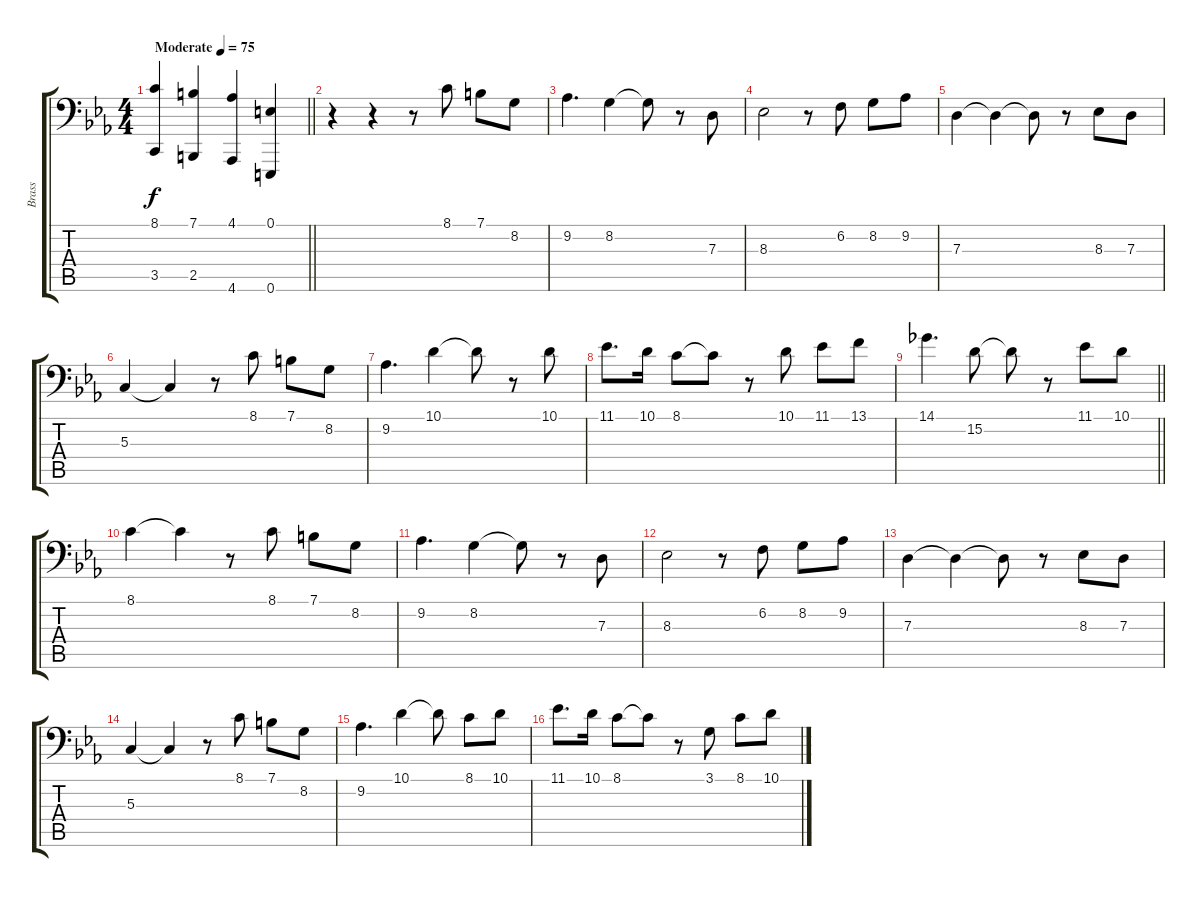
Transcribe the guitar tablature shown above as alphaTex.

\track ("Brass" "Brass") {instrument frenchhorn}
\staff {score tabs}
\tuning (E3 B2 G2 D2 A1 E1) {hide}
\ts (4 4)
\tempo (75 "Moderate")
\clef f4
\barLineRight lightlight
\ks cminor
(8.1 3.5).4{dy f instrument frenchhorn} (7.1 2.5).4 (4.1 4.6).4 (0.1 0.6).4 |
\section ("" "")
r.4 r.4 r.8 8.1.8 7.1.8 8.2.8 |
9.2.4{d} 8.2.4 8.2{t}.8 r.8 7.3.8 |
8.3.2 r.8 6.2.8 8.2.8 9.2.8 |
7.3.4 7.3{t}.4 7.3{t}.8 r.8 8.3.8 7.3.8 |
5.3.4 5.3{t}.4 r.8 8.1.8 7.1.8 8.2.8 |
9.2.4{d} 10.1.4 10.1{t}.8 r.8 10.1.8 |
11.1.8{d} 10.1.16 8.1.8 8.1{t}.8 r.8 10.1.8 11.1.8 13.1.8 |
\barLineRight lightlight
14.1.4{d} 15.2.8 15.2{t}.8 r.8 11.1.8 10.1.8 |
\section ("" "")
8.1.4 8.1{t}.4 r.8 8.1.8 7.1.8 8.2.8 |
9.2.4{d} 8.2.4 8.2{t}.8 r.8 7.3.8 |
8.3.2 r.8 6.2.8 8.2.8 9.2.8 |
7.3.4 7.3{t}.4 7.3{t}.8 r.8 8.3.8 7.3.8 |
5.3.4 5.3{t}.4 r.8 8.1.8 7.1.8 8.2.8 |
9.2.4{d} 10.1.4 10.1{t}.8 8.1.8 10.1.8 |
11.1.8{d} 10.1.16 8.1.8 8.1{t}.8 r.8 3.1.8 8.1.8 10.1.8
